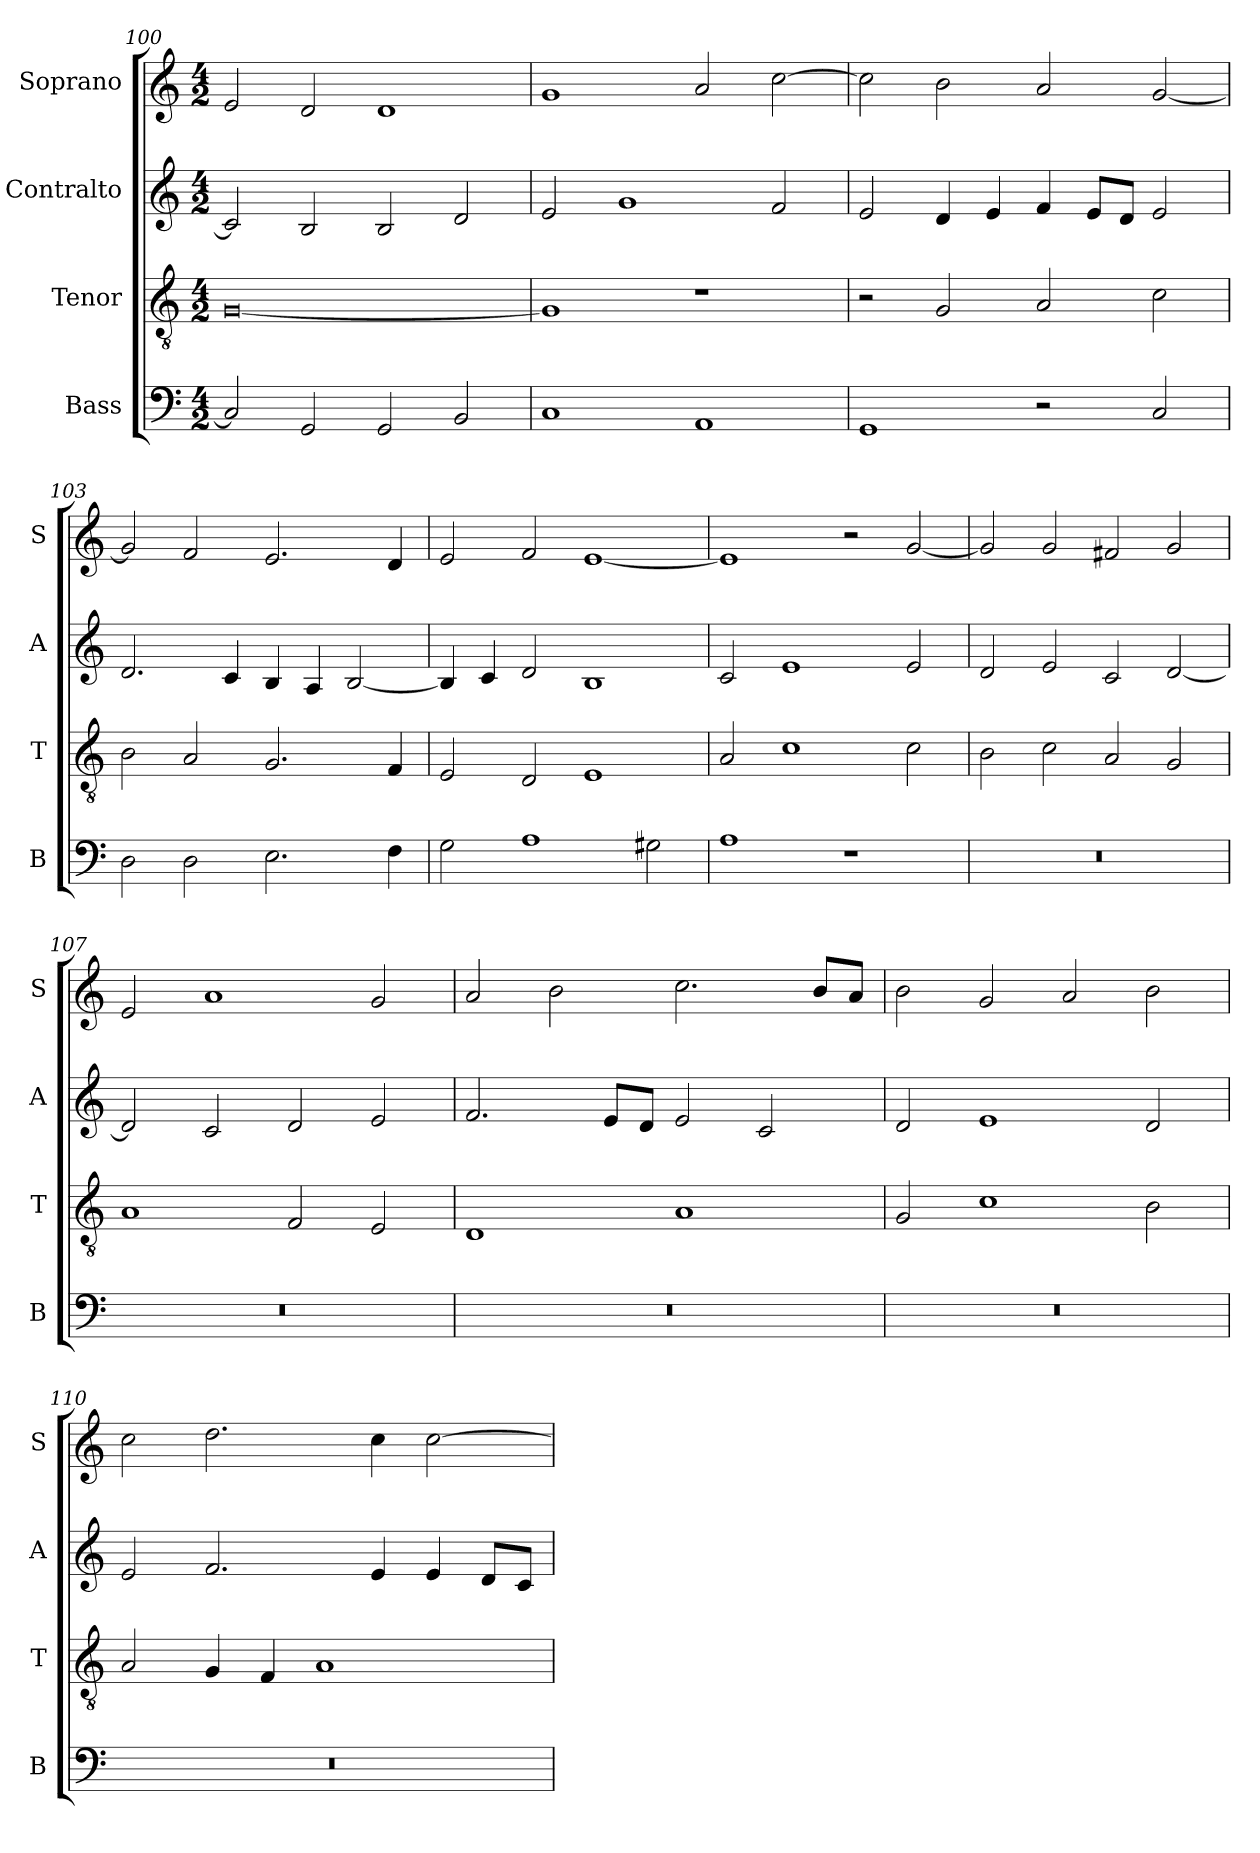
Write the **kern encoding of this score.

**kern	**kern	**kern	**kern
*part4	*part3	*part2	*part1
*staff4	*staff3	*staff2	*staff1
*I"Bass	*I"Tenor	*I"Contralto	*I"Soprano
*I'B	*I'T	*I'A	*I'S
*clefF4	*clefGv2	*clefG2	*clefG2
*k[]	*k[]	*k[]	*k[]
*E:phr	*E:phr	*E:phr	*E:phr
*M4/2	*M4/2	*M4/2	*M4/2
=100	=100	=100	=100
2C]	[0G	2c]	2e
2GG	.	2B	2d
2GG	.	2B	1d
2BB	.	2d	.
=101	=101	=101	=101
1C	1G]	2e	1g
.	.	1g	.
1AA	1r	.	2a
.	.	2f	[2cc
=102	=102	=102	=102
1GG	2r	2e	2cc]
.	2G	4d	2b
.	.	4e	.
2r	2A	4f	2a
.	.	8e/L	.
.	.	8d/J	.
2C	2c	2e	[2g
=103	=103	=103	=103
2D	2B	2.d	2g]
2D	2A	.	2f
.	.	4c	.
2.E	2.G	4B	2.e
.	.	4A	.
.	.	[2B	.
4F	4F	.	4d
=104	=104	=104	=104
2G	2E	4B]	2e
.	.	4c	.
1A	2D	2d	2f
.	1E	1B	[1e
2G#X	.	.	.
=105	=105	=105	=105
1A	2A	2c	1e]
.	1c	1e	.
1r	.	.	2r
.	2c	2e	[2g
=106	=106	=106	=106
0r	2B	2d	2g]
.	2c	2e	2g
.	2A	2c	2f#X
.	2G	[2d	2g
=107	=107	=107	=107
0r	1A	2d]	2e
.	.	2c	1a
.	2F	2d	.
.	2E	2e	2g
=108	=108	=108	=108
0r	1D	2.f	2a
.	.	.	2b
.	.	8e/L	.
.	.	8d/J	.
.	1A	2e	2.cc
.	.	2c	.
.	.	.	8b/L
.	.	.	8a/J
=109	=109	=109	=109
0r	2G	2d	2b
.	1c	1e	2g
.	.	.	2a
.	2B	2d	2b
=110	=110	=110	=110
0r	2A	2e	2cc
.	4G	2.f	2.dd
.	4F	.	.
.	1A	.	.
.	.	4e	4cc
.	.	4e	[2cc
.	.	8d/L	.
.	.	8c/J	.
=	=	=	=
*-	*-	*-	*-
